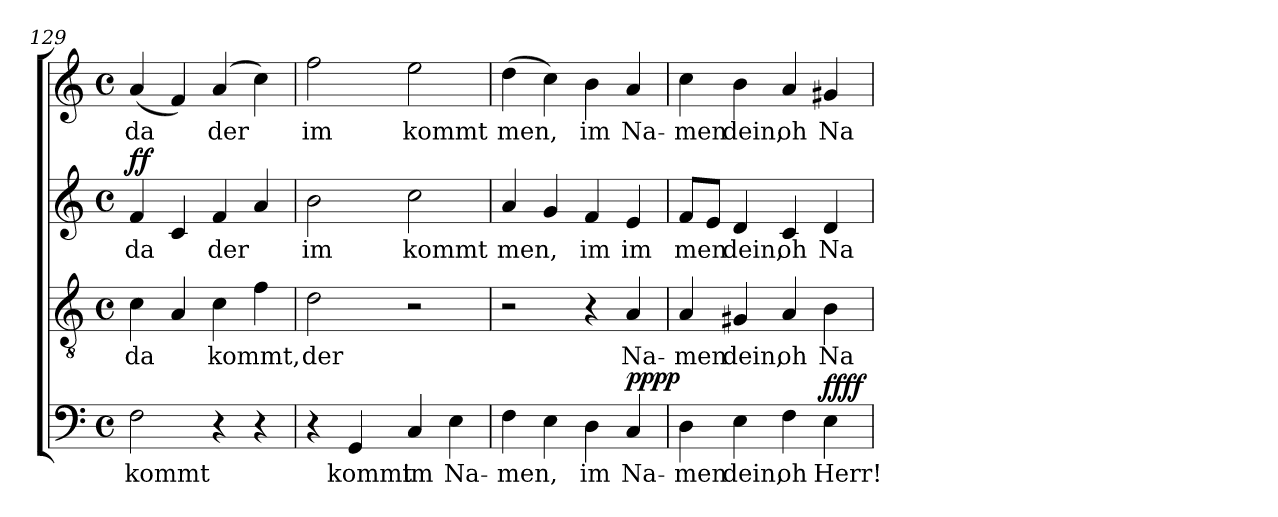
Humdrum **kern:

**kern	**text	**kern	**text	**kern	**text	**kern	**text	**dynam
*part1	*part1	*part1	*part1	*part1	*part1	*part1	*part1	*part1
*staff4	*staff4	*staff3	*staff3	*staff2	*staff2	*staff1	*staff1	*staff1/2/3/4
*clefF4	*	*clefGv2	*	*clefG2	*	*clefG2	*	*
*k[]	*	*k[]	*	*k[]	*	*k[]	*	*
*C:	*	*C:	*	*C:	*	*C:	*	*
*M4/4	*	*M4/4	*	*M4/4	*	*M4/4	*	*
*met(c)	*	*met(c)	*	*met(c)	*	*met(c)	*	*
=129	=129	=129	=129	=129	=129	=129	=129	=129
!	!LO:LY:b	!	!LO:LY:b	!	!LO:LY:b	!	!LO:LY:b	!LO:DY:a=2
!	!	!	!	!	!	!	!	!LO:DY:n=1:a
2F\	kommt	4c\	da	4f/	da	(<4a/	da	f f
.	.	4A/	.	4c/	.	4f/)	.	.
!	!	!	!LO:LY:b	!	!LO:LY:b	!	!LO:LY:b	!
4r	.	4c\	kommt,	4f/	der	(4a/	der	.
4r	.	4f\	.	4a/	.	4cc\)	.	.
!!LO:LB:g=z
=130	=130	=130	=130	=130	=130	=130	=130	=130
!	!	!	!LO:LY:b	!	!LO:LY:b	!	!LO:LY:b	!
4r	.	2d\	der	2b\	im	2ff\	im	.
!	!LO:LY:b	!	!	!	!	!	!	!
4GG/	kommt	.	.	.	.	.	.	.
!	!LO:LY:b	!	!	!	!LO:LY:b	!	!LO:LY:b	!
4C/	im	2r	.	2cc\	kommt	2ee\	kommt	.
!	!LO:LY:b	!	!	!	!	!	!	!
4E\	Na-	.	.	.	.	.	.	.
=131	=131	=131	=131	=131	=131	=131	=131	=131
!	!LO:LY:b	!	!	!	!LO:LY:b	!	!LO:LY:b	!
4F\	-men,	2r	.	4a/	-men,	(>4dd\	-men,	.
4E\	.	.	.	4g/	.	4cc\)	.	.
!	!LO:LY:b	!	!	!	!LO:LY:b	!	!LO:LY:b	!
4D\	im	4r	.	4f/	im	4b\	im	.
!	!LO:LY:b	!	!LO:LY:b	!	!LO:LY:b	!	!LO:LY:b	!LO:DY:a=4
!	!	!	!	!	!	!	!	!LO:DY:n=1:a=3
!	!	!	!	!	!	!	!	!LO:DY:n=2:a=2
!	!	!	!	!	!	!	!	!LO:DY:n=3:a
4C/	Na-	4A/	Na-	4e/	im	4a/	Na-	p p p p
=132	=132	=132	=132	=132	=132	=132	=132	=132
!	!LO:LY:b	!	!LO:LY:b	!	!LO:LY:b	!	!LO:LY:b	!
4D\	-men	4A/	-men	8f/L	-men	4cc\	-men	.
.	.	.	.	8e/J	.	.	.	.
!	!LO:LY:b	!	!LO:LY:b	!	!LO:LY:b	!	!LO:LY:b	!
4E\	dein,	4G#X/	dein,	4d/	dein,	4b\	dein,	.
!	!LO:LY:b	!	!LO:LY:b	!	!LO:LY:b	!	!LO:LY:b	!
4F\	oh	4A/	oh	4c/	oh	4a/	oh	.
!	!LO:LY:b	!	!LO:LY:b	!	!LO:LY:b	!	!LO:LY:b	!LO:DY:a=4
!	!	!	!	!	!	!	!	!LO:DY:n=1:a=3
!	!	!	!	!	!	!	!	!LO:DY:n=2:a=2
!	!	!	!	!	!	!	!	!LO:DY:n=3:a
4E\	Herr!	4B\	Na-	4d/	Na-	4g#X/	Na-	f f f f
=	=	=	=	=	=	=	=	=
*-	*-	*-	*-	*-	*-	*-	*-	*-
